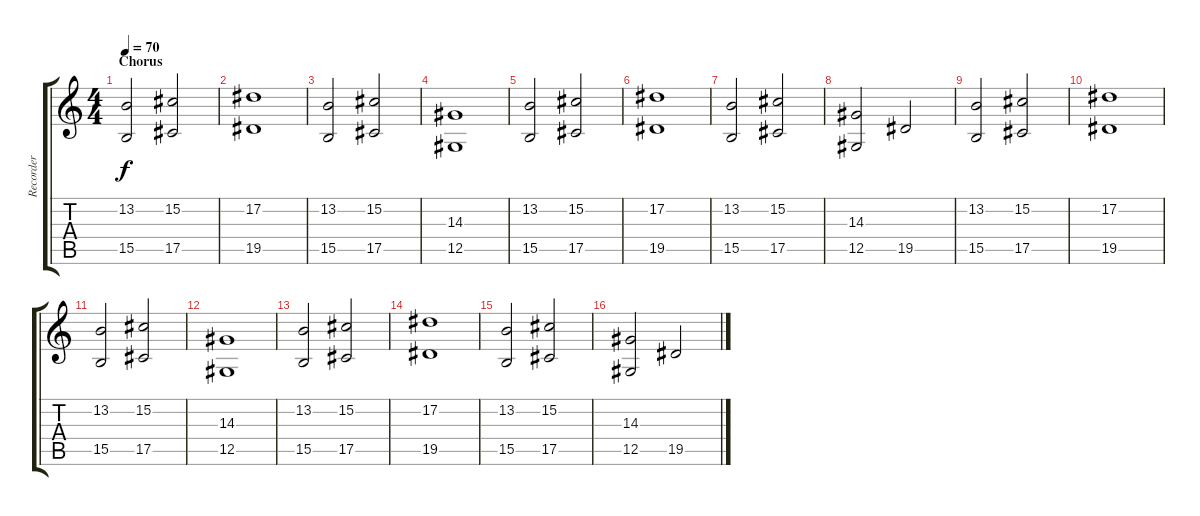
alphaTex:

\track ("Recorder" "Recorder") {instrument recorder}
\staff {score tabs}
\tuning (Eb4 Bb3 Gb3 Db3 Ab2 Eb2) {hide}
\ts (4 4)
\section ("" "Chorus")
\tempo 70
\clef g2
\ks c
(13.2 15.5).2{dy f} (15.2 17.5).2 |
(17.2 19.5).1 |
(13.2 15.5).2 (15.2 17.5).2 |
(14.3 12.5).1 |
(13.2 15.5).2 (15.2 17.5).2 |
(17.2 19.5).1 |
(13.2 15.5).2 (15.2 17.5).2 |
(14.3 12.5).2 19.5.2 |
(13.2 15.5).2 (15.2 17.5).2 |
(17.2 19.5).1 |
(13.2 15.5).2 (15.2 17.5).2 |
(14.3 12.5).1 |
(13.2 15.5).2 (15.2 17.5).2 |
(17.2 19.5).1 |
(13.2 15.5).2 (15.2 17.5).2 |
(14.3 12.5).2 19.5.2
